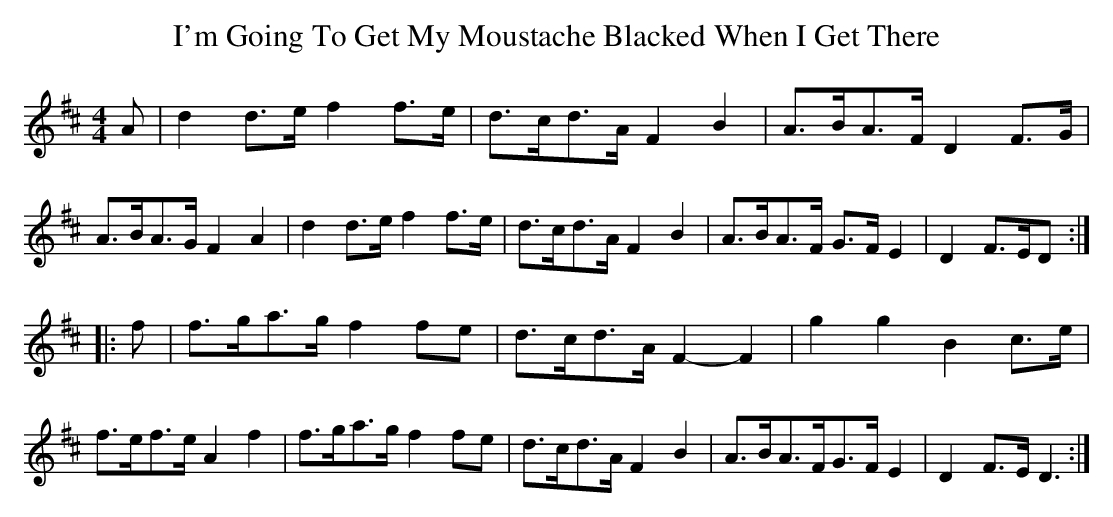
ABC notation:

X:1
T:I'm Going To Get My Moustache Blacked When I Get There
L:1/8
M:4/4
K:D
A \
| d2 d>e f2 f>e | d>cd>A F2B2 | A>BA>F D2 F>G | A>BA>G F2A2 \
| d2 d>e f2 f>e | d>cd>A F2B2 | A>BA>F G>FE2 | D2F>ED :|
|: f \
| f>ga>g f2 fe | d>cd>A F2-F2 | g2g2B2 c>e | f>ef>eA2f2 \
| f>ga>g f2 fe | d>cd>A F2B2 | A>BA>FG>FE2 | D2F>ED3 :|
